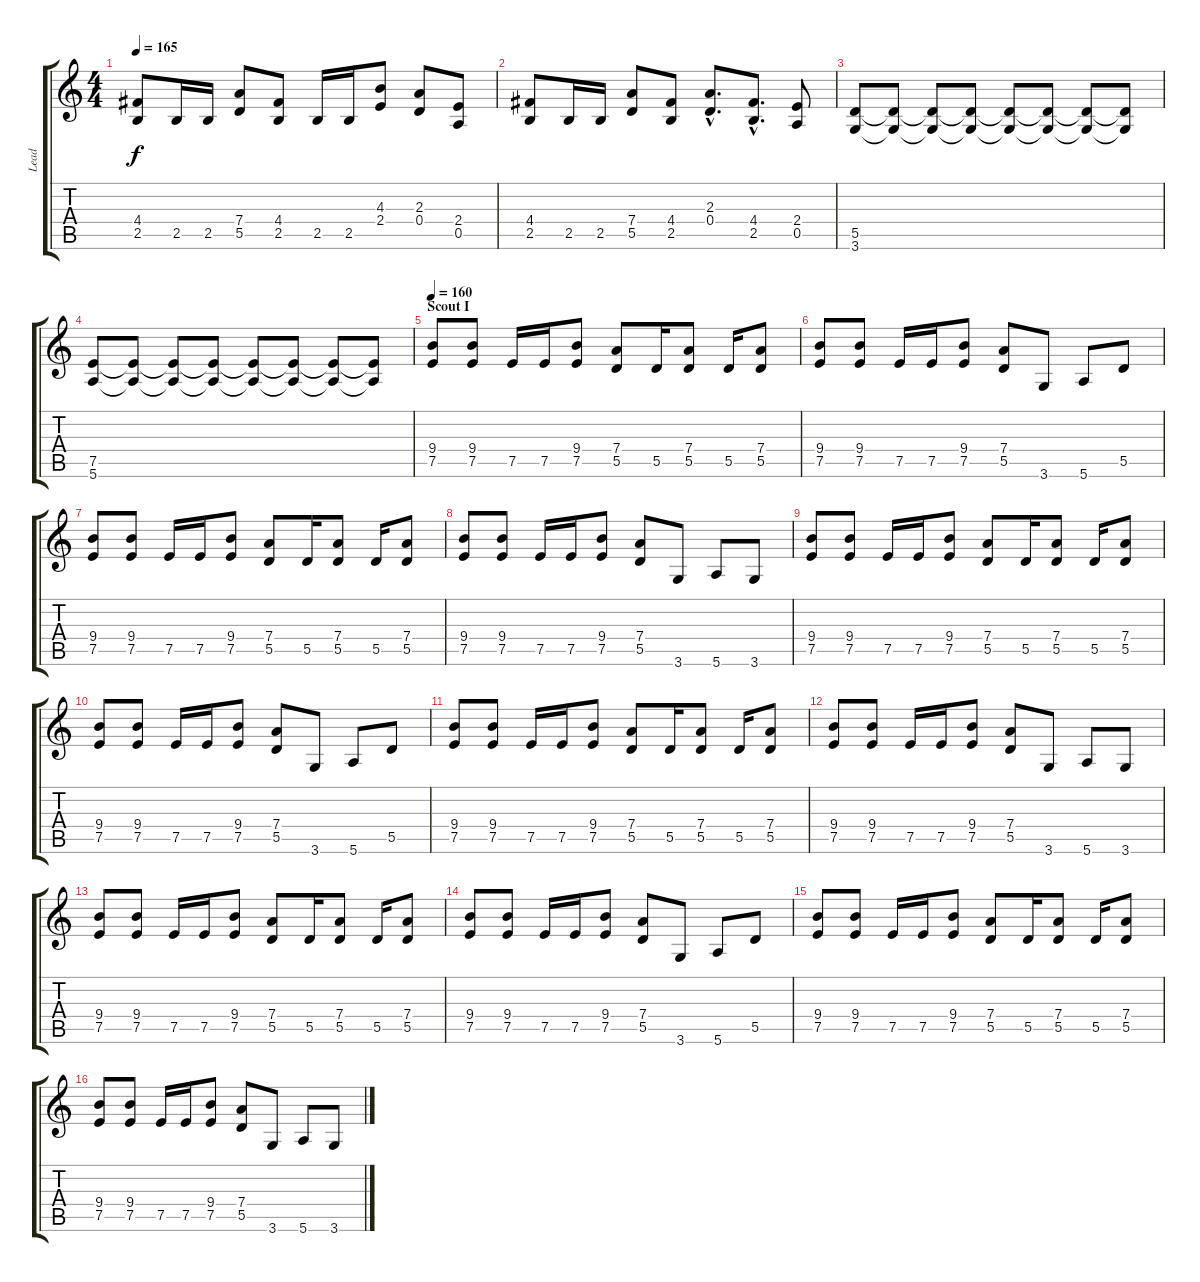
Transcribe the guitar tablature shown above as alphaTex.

\track ("Lead" "Lead") {instrument distortionguitar}
\staff {score tabs}
\tuning (E4 B3 G3 D3 A2 E2) {hide}
\ts (4 4)
\tempo 165
\clef g2
\ks c
(4.4 2.5).8{dy f} 2.5.16 2.5.16 (7.4 5.5).8 (4.4 2.5).8 2.5.16 2.5.16 (4.3 2.4).8 (2.3 0.4).8 (2.4 0.5).8 |
(4.4 2.5).8 2.5.16 2.5.16 (7.4 5.5).8 (4.4 2.5).8 (2.3{hac} 0.4{hac}).8{d} (4.4{hac} 2.5{hac}).8{d} (2.4 0.5).8 |
(5.5 3.6).8 (5.5{t} 3.6{t}).8 (5.5{t} 3.6{t}).8 (5.5{t} 3.6{t}).8 (5.5{t} 3.6{t}).8 (5.5{t} 3.6{t}).8 (5.5{t} 3.6{t}).8 (5.5{t} 3.6{t}).8 |
(7.5 5.6).8 (7.5{t} 5.6{t}).8 (7.5{t} 5.6{t}).8 (7.5{t} 5.6{t}).8 (7.5{t} 5.6{t}).8 (7.5{t} 5.6{t}).8 (7.5{t} 5.6{t}).8 (7.5{t} 5.6{t}).8 |
\section ("" "Scout I")
\tempo 160
(9.4 7.5).8 (9.4 7.5).8 7.5.16 7.5.16 (9.4 7.5).8 (7.4 5.5).8 5.5.16 (7.4 5.5).8 5.5.16 (7.4 5.5).8 |
(9.4 7.5).8 (9.4 7.5).8 7.5.16 7.5.16 (9.4 7.5).8 (7.4 5.5).8 3.6.8 5.6.8 5.5.8 |
(9.4 7.5).8 (9.4 7.5).8 7.5.16 7.5.16 (9.4 7.5).8 (7.4 5.5).8 5.5.16 (7.4 5.5).8 5.5.16 (7.4 5.5).8 |
(9.4 7.5).8 (9.4 7.5).8 7.5.16 7.5.16 (9.4 7.5).8 (7.4 5.5).8 3.6.8 5.6.8 3.6.8 |
(9.4 7.5).8 (9.4 7.5).8 7.5.16 7.5.16 (9.4 7.5).8 (7.4 5.5).8 5.5.16 (7.4 5.5).8 5.5.16 (7.4 5.5).8 |
(9.4 7.5).8 (9.4 7.5).8 7.5.16 7.5.16 (9.4 7.5).8 (7.4 5.5).8 3.6.8 5.6.8 5.5.8 |
(9.4 7.5).8 (9.4 7.5).8 7.5.16 7.5.16 (9.4 7.5).8 (7.4 5.5).8 5.5.16 (7.4 5.5).8 5.5.16 (7.4 5.5).8 |
(9.4 7.5).8 (9.4 7.5).8 7.5.16 7.5.16 (9.4 7.5).8 (7.4 5.5).8 3.6.8 5.6.8 3.6.8 |
\section ("" "")
(9.4 7.5).8 (9.4 7.5).8 7.5.16 7.5.16 (9.4 7.5).8 (7.4 5.5).8 5.5.16 (7.4 5.5).8 5.5.16 (7.4 5.5).8 |
(9.4 7.5).8 (9.4 7.5).8 7.5.16 7.5.16 (9.4 7.5).8 (7.4 5.5).8 3.6.8 5.6.8 5.5.8 |
(9.4 7.5).8 (9.4 7.5).8 7.5.16 7.5.16 (9.4 7.5).8 (7.4 5.5).8 5.5.16 (7.4 5.5).8 5.5.16 (7.4 5.5).8 |
(9.4 7.5).8 (9.4 7.5).8 7.5.16 7.5.16 (9.4 7.5).8 (7.4 5.5).8 3.6.8 5.6.8 3.6.8
